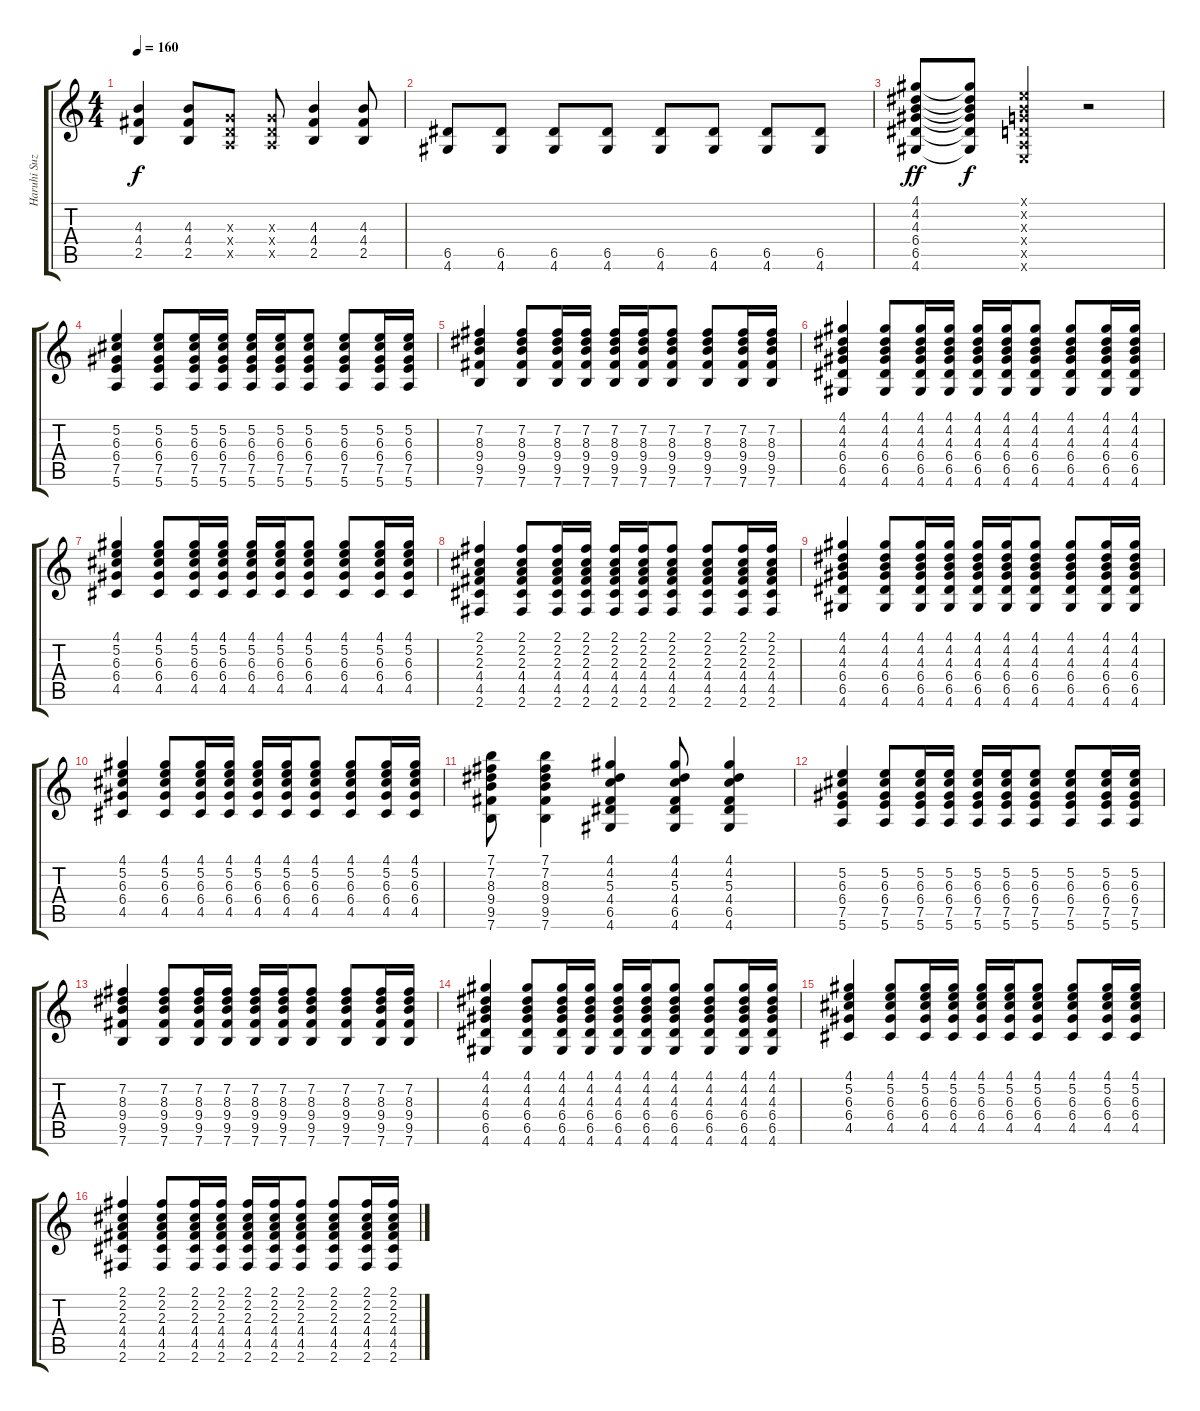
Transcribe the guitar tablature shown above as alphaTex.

\track ("Haruhi Suzumiya (Rhythm Guitar)" "Haruhi Suz") {instrument overdrivenguitar}
\staff {score tabs}
\tuning (E4 B3 G3 D3 A2 E2) {hide}
\ts (4 4)
\tempo 160
\clef g2
\ks c
(4.3 4.4 2.5).4{dy f} (4.3 4.4 2.5).8 (0.3{x} 0.4{x} 0.5{x}).8 (0.3{x} 0.4{x} 0.5{x}).8 (4.3 4.4 2.5).4 (4.3 4.4 2.5).8 |
(6.5 4.6).8 (6.5 4.6).8 (6.5 4.6).8 (6.5 4.6).8 (6.5 4.6).8 (6.5 4.6).8 (6.5 4.6).8 (6.5 4.6).8 |
(4.1 4.2 4.3 6.4 6.5 4.6).8{dy ff} (4.1{t} 4.2{t} 4.3{t} 6.4{t} 6.5{t} 4.6{t}).8{dy f} (0.1{x} 0.2{x} 0.3{x} 0.4{x} 0.5{x} 0.6{x}).4 r.2 |
(5.2 6.3 6.4 7.5 5.6).4 (5.2 6.3 6.4 7.5 5.6).8 (5.2 6.3 6.4 7.5 5.6).16 (5.2 6.3 6.4 7.5 5.6).16 (5.2 6.3 6.4 7.5 5.6).16 (5.2 6.3 6.4 7.5 5.6).16 (5.2 6.3 6.4 7.5 5.6).8 (5.2 6.3 6.4 7.5 5.6).8 (5.2 6.3 6.4 7.5 5.6).16 (5.2 6.3 6.4 7.5 5.6).16 |
(7.2 8.3 9.4 9.5 7.6).4 (7.2 8.3 9.4 9.5 7.6).8 (7.2 8.3 9.4 9.5 7.6).16 (7.2 8.3 9.4 9.5 7.6).16 (7.2 8.3 9.4 9.5 7.6).16 (7.2 8.3 9.4 9.5 7.6).16 (7.2 8.3 9.4 9.5 7.6).8 (7.2 8.3 9.4 9.5 7.6).8 (7.2 8.3 9.4 9.5 7.6).16 (7.2 8.3 9.4 9.5 7.6).16 |
(4.1 4.2 4.3 6.4 6.5 4.6).4 (4.1 4.2 4.3 6.4 6.5 4.6).8 (4.1 4.2 4.3 6.4 6.5 4.6).16 (4.1 4.2 4.3 6.4 6.5 4.6).16 (4.1 4.2 4.3 6.4 6.5 4.6).16 (4.1 4.2 4.3 6.4 6.5 4.6).16 (4.1 4.2 4.3 6.4 6.5 4.6).8 (4.1 4.2 4.3 6.4 6.5 4.6).8 (4.1 4.2 4.3 6.4 6.5 4.6).16 (4.1 4.2 4.3 6.4 6.5 4.6).16 |
(4.1 5.2 6.3 6.4 4.5).4 (4.1 5.2 6.3 6.4 4.5).8 (4.1 5.2 6.3 6.4 4.5).16 (4.1 5.2 6.3 6.4 4.5).16 (4.1 5.2 6.3 6.4 4.5).16 (4.1 5.2 6.3 6.4 4.5).16 (4.1 5.2 6.3 6.4 4.5).8 (4.1 5.2 6.3 6.4 4.5).8 (4.1 5.2 6.3 6.4 4.5).16 (4.1 5.2 6.3 6.4 4.5).16 |
(2.1 2.2 2.3 4.4 4.5 2.6).4 (2.1 2.2 2.3 4.4 4.5 2.6).8 (2.1 2.2 2.3 4.4 4.5 2.6).16 (2.1 2.2 2.3 4.4 4.5 2.6).16 (2.1 2.2 2.3 4.4 4.5 2.6).16 (2.1 2.2 2.3 4.4 4.5 2.6).16 (2.1 2.2 2.3 4.4 4.5 2.6).8 (2.1 2.2 2.3 4.4 4.5 2.6).8 (2.1 2.2 2.3 4.4 4.5 2.6).16 (2.1 2.2 2.3 4.4 4.5 2.6).16 |
(4.1 4.2 4.3 6.4 6.5 4.6).4 (4.1 4.2 4.3 6.4 6.5 4.6).8 (4.1 4.2 4.3 6.4 6.5 4.6).16 (4.1 4.2 4.3 6.4 6.5 4.6).16 (4.1 4.2 4.3 6.4 6.5 4.6).16 (4.1 4.2 4.3 6.4 6.5 4.6).16 (4.1 4.2 4.3 6.4 6.5 4.6).8 (4.1 4.2 4.3 6.4 6.5 4.6).8 (4.1 4.2 4.3 6.4 6.5 4.6).16 (4.1 4.2 4.3 6.4 6.5 4.6).16 |
(4.1 5.2 6.3 6.4 4.5).4 (4.1 5.2 6.3 6.4 4.5).8 (4.1 5.2 6.3 6.4 4.5).16 (4.1 5.2 6.3 6.4 4.5).16 (4.1 5.2 6.3 6.4 4.5).16 (4.1 5.2 6.3 6.4 4.5).16 (4.1 5.2 6.3 6.4 4.5).8 (4.1 5.2 6.3 6.4 4.5).8 (4.1 5.2 6.3 6.4 4.5).16 (4.1 5.2 6.3 6.4 4.5).16 |
(7.1 7.2 8.3 9.4 9.5 7.6).8 (7.1 7.2 8.3 9.4 9.5 7.6).4 (4.1 4.2 5.3 4.4 6.5 4.6).4 (4.1 4.2 5.3 4.4 6.5 4.6).8 (4.1 4.2 5.3 4.4 6.5 4.6).4 |
(5.2 6.3 6.4 7.5 5.6).4 (5.2 6.3 6.4 7.5 5.6).8 (5.2 6.3 6.4 7.5 5.6).16 (5.2 6.3 6.4 7.5 5.6).16 (5.2 6.3 6.4 7.5 5.6).16 (5.2 6.3 6.4 7.5 5.6).16 (5.2 6.3 6.4 7.5 5.6).8 (5.2 6.3 6.4 7.5 5.6).8 (5.2 6.3 6.4 7.5 5.6).16 (5.2 6.3 6.4 7.5 5.6).16 |
(7.2 8.3 9.4 9.5 7.6).4 (7.2 8.3 9.4 9.5 7.6).8 (7.2 8.3 9.4 9.5 7.6).16 (7.2 8.3 9.4 9.5 7.6).16 (7.2 8.3 9.4 9.5 7.6).16 (7.2 8.3 9.4 9.5 7.6).16 (7.2 8.3 9.4 9.5 7.6).8 (7.2 8.3 9.4 9.5 7.6).8 (7.2 8.3 9.4 9.5 7.6).16 (7.2 8.3 9.4 9.5 7.6).16 |
(4.1 4.2 4.3 6.4 6.5 4.6).4 (4.1 4.2 4.3 6.4 6.5 4.6).8 (4.1 4.2 4.3 6.4 6.5 4.6).16 (4.1 4.2 4.3 6.4 6.5 4.6).16 (4.1 4.2 4.3 6.4 6.5 4.6).16 (4.1 4.2 4.3 6.4 6.5 4.6).16 (4.1 4.2 4.3 6.4 6.5 4.6).8 (4.1 4.2 4.3 6.4 6.5 4.6).8 (4.1 4.2 4.3 6.4 6.5 4.6).16 (4.1 4.2 4.3 6.4 6.5 4.6).16 |
(4.1 5.2 6.3 6.4 4.5).4 (4.1 5.2 6.3 6.4 4.5).8 (4.1 5.2 6.3 6.4 4.5).16 (4.1 5.2 6.3 6.4 4.5).16 (4.1 5.2 6.3 6.4 4.5).16 (4.1 5.2 6.3 6.4 4.5).16 (4.1 5.2 6.3 6.4 4.5).8 (4.1 5.2 6.3 6.4 4.5).8 (4.1 5.2 6.3 6.4 4.5).16 (4.1 5.2 6.3 6.4 4.5).16 |
(2.1 2.2 2.3 4.4 4.5 2.6).4 (2.1 2.2 2.3 4.4 4.5 2.6).8 (2.1 2.2 2.3 4.4 4.5 2.6).16 (2.1 2.2 2.3 4.4 4.5 2.6).16 (2.1 2.2 2.3 4.4 4.5 2.6).16 (2.1 2.2 2.3 4.4 4.5 2.6).16 (2.1 2.2 2.3 4.4 4.5 2.6).8 (2.1 2.2 2.3 4.4 4.5 2.6).8 (2.1 2.2 2.3 4.4 4.5 2.6).16 (2.1 2.2 2.3 4.4 4.5 2.6).16
